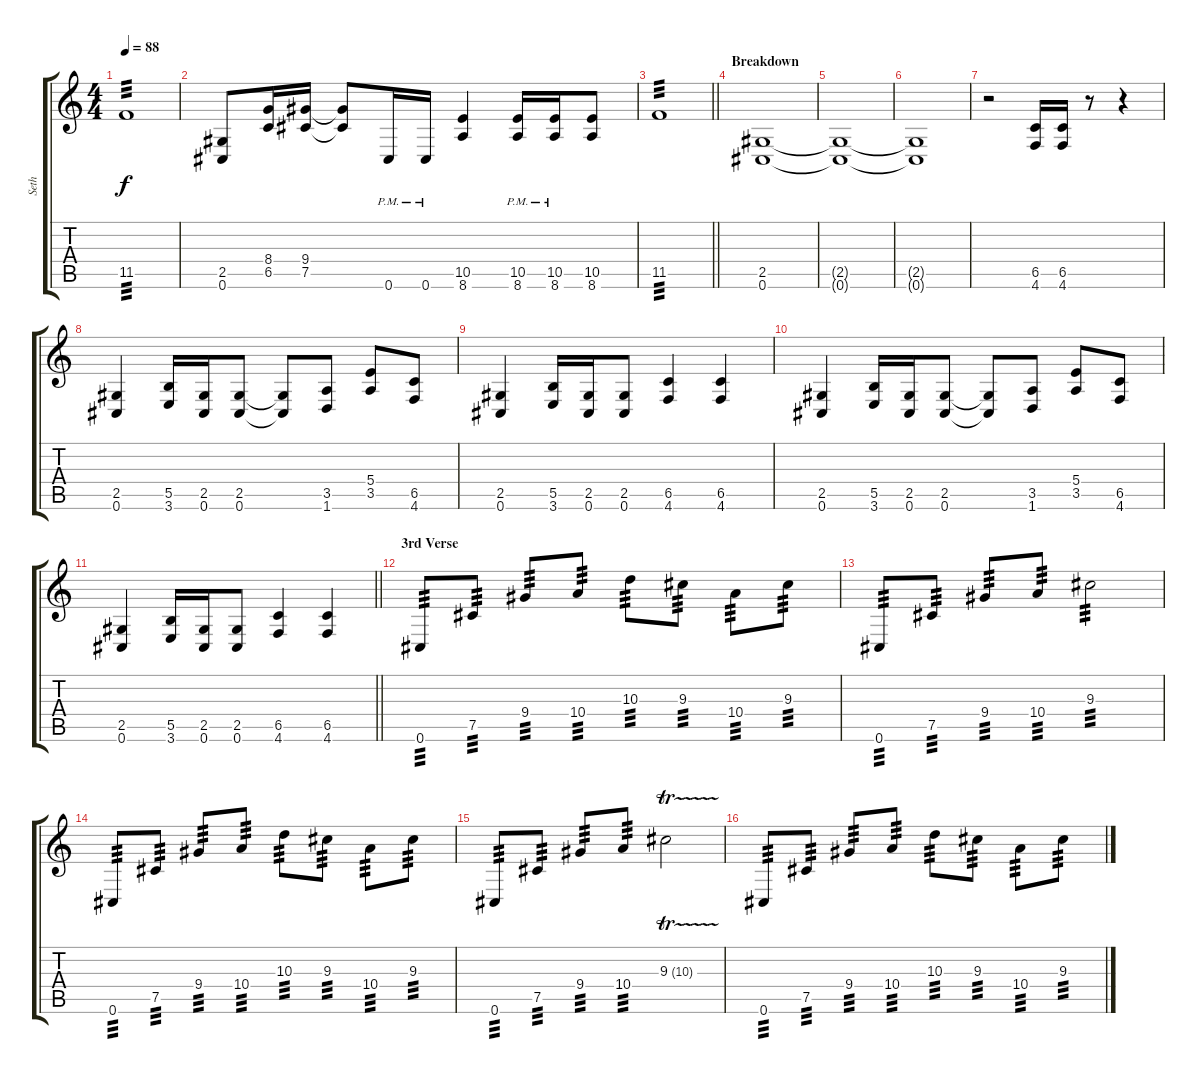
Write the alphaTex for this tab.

\track ("Seth " "Seth ") {instrument overdrivenguitar}
\staff {score tabs}
\tuning (Db4 Ab3 E3 B2 Gb2 Db2) {hide}
\ts (4 4)
\tempo 88
\clef g2
\ks c
11.5.1{tp 3 dy f} |
(2.5 0.6).8 (8.4 6.5).16 (9.4 7.5).16 (9.4{t} 7.5{t}).8 0.6{pm}.16 0.6{pm}.16 (10.5 8.6).4 (10.5{pm} 8.6{pm}).16 (10.5{pm} 8.6{pm}).16 (10.5 8.6).8 |
\barLineRight lightlight
11.5.1{tp 3} |
\section ("" "Breakdown")
(2.5 0.6).1{volume 2} |
(2.5{t} 0.6{t}).1 |
(2.5{t} 0.6{t}).1 |
r.2{volume 11} (6.5 4.6).16 (6.5 4.6).16 r.8 r.4 |
(2.5 0.6).4 (5.5 3.6).16 (2.5 0.6).16 (2.5 0.6).8 (2.5{t} 0.6{t}).8 (3.5 1.6).8 (5.4 3.5).8 (6.5 4.6).8 |
(2.5 0.6).4 (5.5 3.6).16 (2.5 0.6).16 (2.5 0.6).8 (6.5 4.6).4 (6.5 4.6).4 |
(2.5 0.6).4 (5.5 3.6).16 (2.5 0.6).16 (2.5 0.6).8 (2.5{t} 0.6{t}).8 (3.5 1.6).8 (5.4 3.5).8 (6.5 4.6).8 |
\barLineRight lightlight
(2.5 0.6).4 (5.5 3.6).16 (2.5 0.6).16 (2.5 0.6).8 (6.5 4.6).4 (6.5 4.6).4 |
\section ("" "3rd Verse")
0.6.8{tp 3} 7.5.8{tp 3} 9.4.8{tp 3} 10.4.8{tp 3} 10.3.8{tp 3} 9.3.8{tp 3} 10.4.8{tp 3} 9.3.8{tp 3} |
0.6.8{tp 3} 7.5.8{tp 3} 9.4.8{tp 3} 10.4.8{tp 3} 9.3.2{tp 3} |
0.6.8{tp 3} 7.5.8{tp 3} 9.4.8{tp 3} 10.4.8{tp 3} 10.3.8{tp 3} 9.3.8{tp 3} 10.4.8{tp 3} 9.3.8{tp 3} |
0.6.8{tp 3} 7.5.8{tp 3} 9.4.8{tp 3} 10.4.8{tp 3} 9.3{tr (10 32)}.2 |
0.6.8{tp 3} 7.5.8{tp 3} 9.4.8{tp 3} 10.4.8{tp 3} 10.3.8{tp 3} 9.3.8{tp 3} 10.4.8{tp 3} 9.3.8{tp 3}
